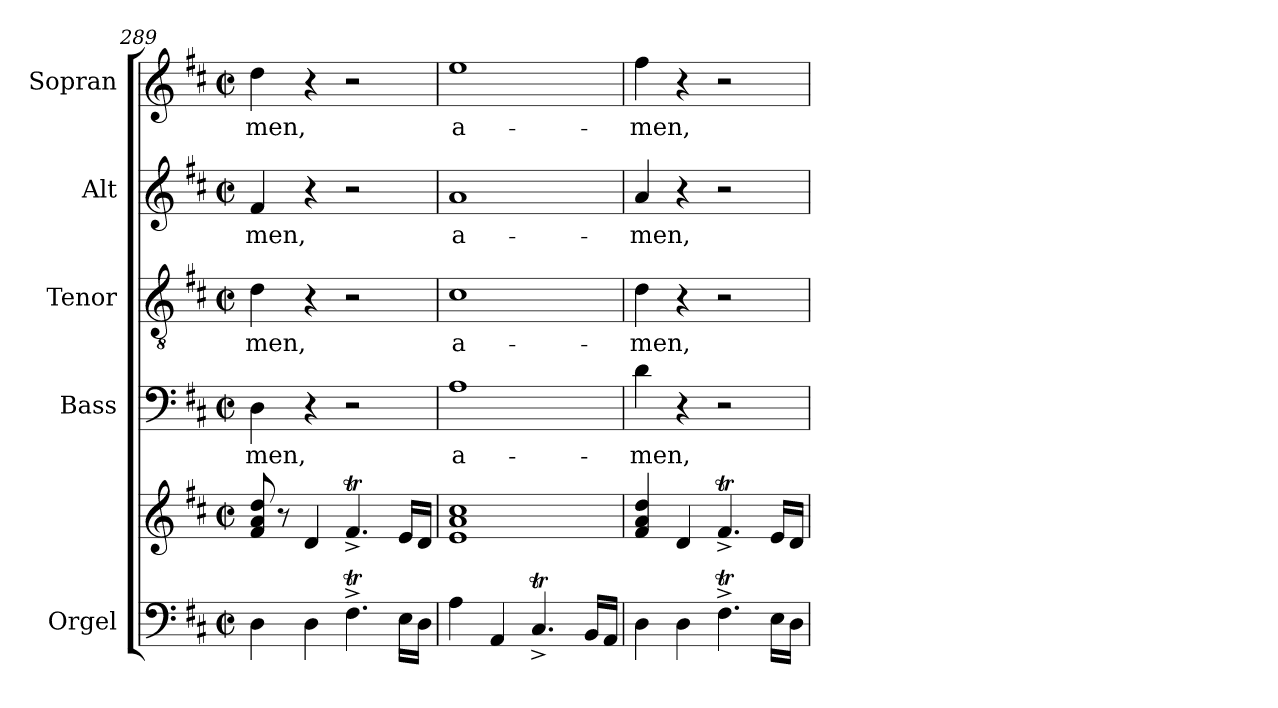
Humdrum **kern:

**kern	**kern	**kern	**text	**kern	**text	**kern	**text	**kern	**text
*part5	*part5	*part4	*part4	*part3	*part3	*part2	*part2	*part1	*part1
*staff6	*staff5	*staff4	*staff4	*staff3	*staff3	*staff2	*staff2	*staff1	*staff1
*I"Orgel	*	*I"Bass	*	*I"Tenor	*	*I"Alt	*	*I"Sopran	*
*I'Org.	*	*I'B.	*	*I'T.	*	*I'A.	*	*I'S.	*
*clefF4	*clefG2	*clefF4	*	*clefGv2	*	*clefG2	*	*clefG2	*
*k[f#c#]	*k[f#c#]	*k[f#c#]	*	*k[f#c#]	*	*k[f#c#]	*	*k[f#c#]	*
*D:	*D:	*D:	*	*D:	*	*D:	*	*D:	*
*M2/2	*M2/2	*M2/2	*	*M2/2	*	*M2/2	*	*M2/2	*
*met(c|)	*met(c|)	*met(c|)	*	*met(c|)	*	*met(c|)	*	*met(c|)	*
=289	=289	=289	=289	=289	=289	=289	=289	=289	=289
!	!	!	!LO:LY:b	!	!LO:LY:b	!	!LO:LY:b	!	!LO:LY:b
4D\	8f#/ 8a/ 8dd/	4D\	-men,	4d\	-men,	4f#/	-men,	4dd\	-men,
.	8r	.	.	.	.	.	.	.	.
4D\	4d/	4r	.	4r	.	4r	.	4r	.
4.F#t^>\	4.f#t^</	2r	.	2r	.	2r	.	2r	.
16E\LL	16e/LL	.	.	.	.	.	.	.	.
16D\JJ	16d/JJ	.	.	.	.	.	.	.	.
=290	=290	=290	=290	=290	=290	=290	=290	=290	=290
!	!	!	!LO:LY:b	!	!LO:LY:b	!	!LO:LY:b	!	!LO:LY:b
4A\	1e 1a 1cc#	1A	a-	1c#	a-	1a	a-	1ee	a-
4AA/	.	.	.	.	.	.	.	.	.
4.C#t^</	.	.	.	.	.	.	.	.	.
16BB/LL	.	.	.	.	.	.	.	.	.
16AA/JJ	.	.	.	.	.	.	.	.	.
=291	=291	=291	=291	=291	=291	=291	=291	=291	=291
!	!	!	!LO:LY:b	!	!LO:LY:b	!	!LO:LY:b	!	!LO:LY:b
4D\	4f#/ 4a/ 4dd/	4d\	-men,	4d\	-men,	4a/	-men,	4ff#\	-men,
4D\	4d/	4r	.	4r	.	4r	.	4r	.
4.F#t^>\	4.f#t^</	2r	.	2r	.	2r	.	2r	.
16E\LL	16e/LL	.	.	.	.	.	.	.	.
16D\JJ	16d/JJ	.	.	.	.	.	.	.	.
=	=	=	=	=	=	=	=	=	=
*-	*-	*-	*-	*-	*-	*-	*-	*-	*-
